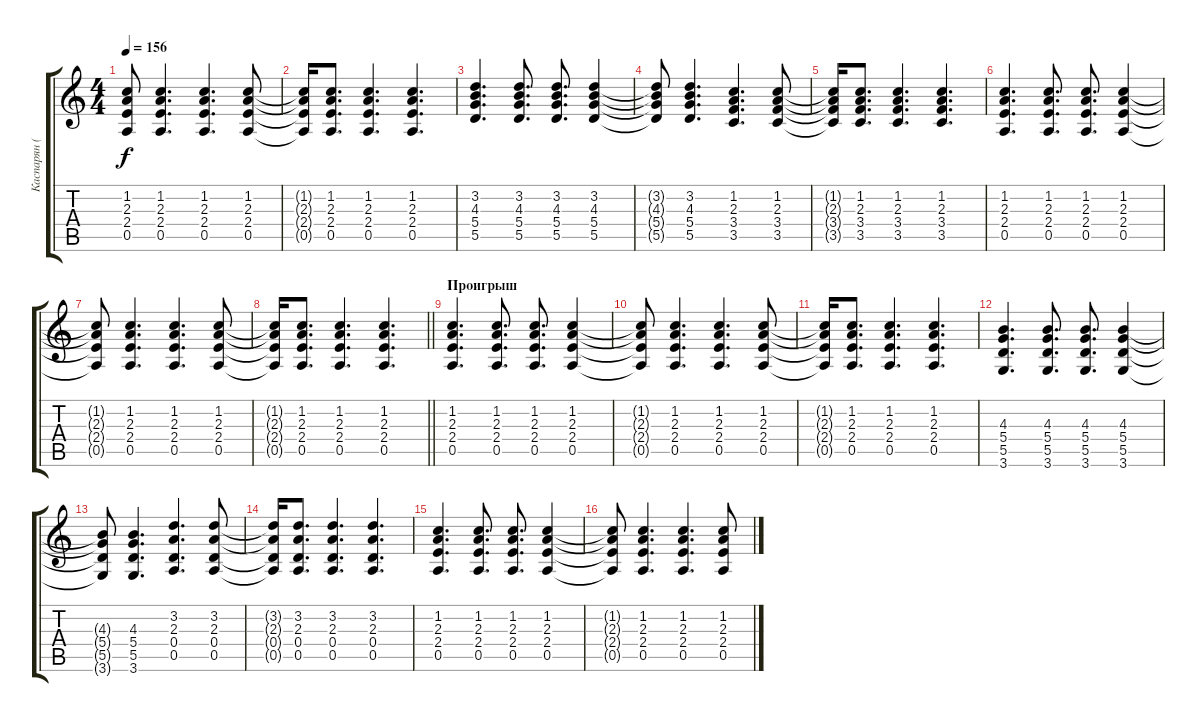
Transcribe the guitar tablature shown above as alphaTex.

\track ("Каспарян (Ритм)" "Каспарян (") {instrument acousticguitarnylon}
\staff {score tabs}
\tuning (E4 B3 G3 D3 A2 E2) {hide}
\ts (4 4)
\tempo 156
\clef g2
\ks c
(1.2{t} 2.3{t} 2.4{t} 0.5{t}).8{dy f} (1.2 2.3 2.4 0.5).4{d} (1.2 2.3 2.4 0.5).4{d} (1.2 2.3 2.4 0.5).8 |
(1.2{t} 2.3{t} 2.4{t} 0.5{t}).16 (1.2 2.3 2.4 0.5).8{d} (1.2 2.3 2.4 0.5).4{d} (1.2 2.3 2.4 0.5).4{d} |
(3.2 4.3 5.4 5.5).4{d} (3.2 4.3 5.4 5.5).8{d} (3.2 4.3 5.4 5.5).8{d} (3.2 4.3 5.4 5.5).4 |
(3.2{t} 4.3{t} 5.4{t} 5.5{t}).8 (3.2 4.3 5.4 5.5).4{d} (1.2 2.3 3.4 3.5).4{d} (1.2 2.3 3.4 3.5).8 |
(1.2{t} 2.3{t} 3.4{t} 3.5{t}).16 (1.2 2.3 3.4 3.5).8{d} (1.2 2.3 3.4 3.5).4{d} (1.2 2.3 3.4 3.5).4{d} |
(1.2 2.3 2.4 0.5).4{d} (1.2 2.3 2.4 0.5).8{d} (1.2 2.3 2.4 0.5).8{d} (1.2 2.3 2.4 0.5).4 |
(1.2{t} 2.3{t} 2.4{t} 0.5{t}).8 (1.2 2.3 2.4 0.5).4{d} (1.2 2.3 2.4 0.5).4{d} (1.2 2.3 2.4 0.5).8 |
\barLineRight lightlight
(1.2{t} 2.3{t} 2.4{t} 0.5{t}).16 (1.2 2.3 2.4 0.5).8{d} (1.2 2.3 2.4 0.5).4{d} (1.2 2.3 2.4 0.5).4{d} |
\section ("" "Проигрыш")
(1.2 2.3 2.4 0.5).4{d} (1.2 2.3 2.4 0.5).8{d} (1.2 2.3 2.4 0.5).8{d} (1.2 2.3 2.4 0.5).4 |
(1.2{t} 2.3{t} 2.4{t} 0.5{t}).8 (1.2 2.3 2.4 0.5).4{d} (1.2 2.3 2.4 0.5).4{d} (1.2 2.3 2.4 0.5).8 |
(1.2{t} 2.3{t} 2.4{t} 0.5{t}).16 (1.2 2.3 2.4 0.5).8{d} (1.2 2.3 2.4 0.5).4{d} (1.2 2.3 2.4 0.5).4{d} |
(4.3 5.4 5.5 3.6).4{d} (4.3 5.4 5.5 3.6).8{d} (4.3 5.4 5.5 3.6).8{d} (4.3 5.4 5.5 3.6).4 |
(4.3{t} 5.4{t} 5.5{t} 3.6{t}).8 (4.3 5.4 5.5 3.6).4{d} (3.2 2.3 0.4 0.5).4{d} (3.2 2.3 0.4 0.5).8 |
(3.2{t} 2.3{t} 0.4{t} 0.5{t}).16 (3.2 2.3 0.4 0.5).8{d} (3.2 2.3 0.4 0.5).4{d} (3.2 2.3 0.4 0.5).4{d} |
(1.2 2.3 2.4 0.5).4{d} (1.2 2.3 2.4 0.5).8{d} (1.2 2.3 2.4 0.5).8{d} (1.2 2.3 2.4 0.5).4 |
(1.2{t} 2.3{t} 2.4{t} 0.5{t}).8 (1.2 2.3 2.4 0.5).4{d} (1.2 2.3 2.4 0.5).4{d} (1.2 2.3 2.4 0.5).8
